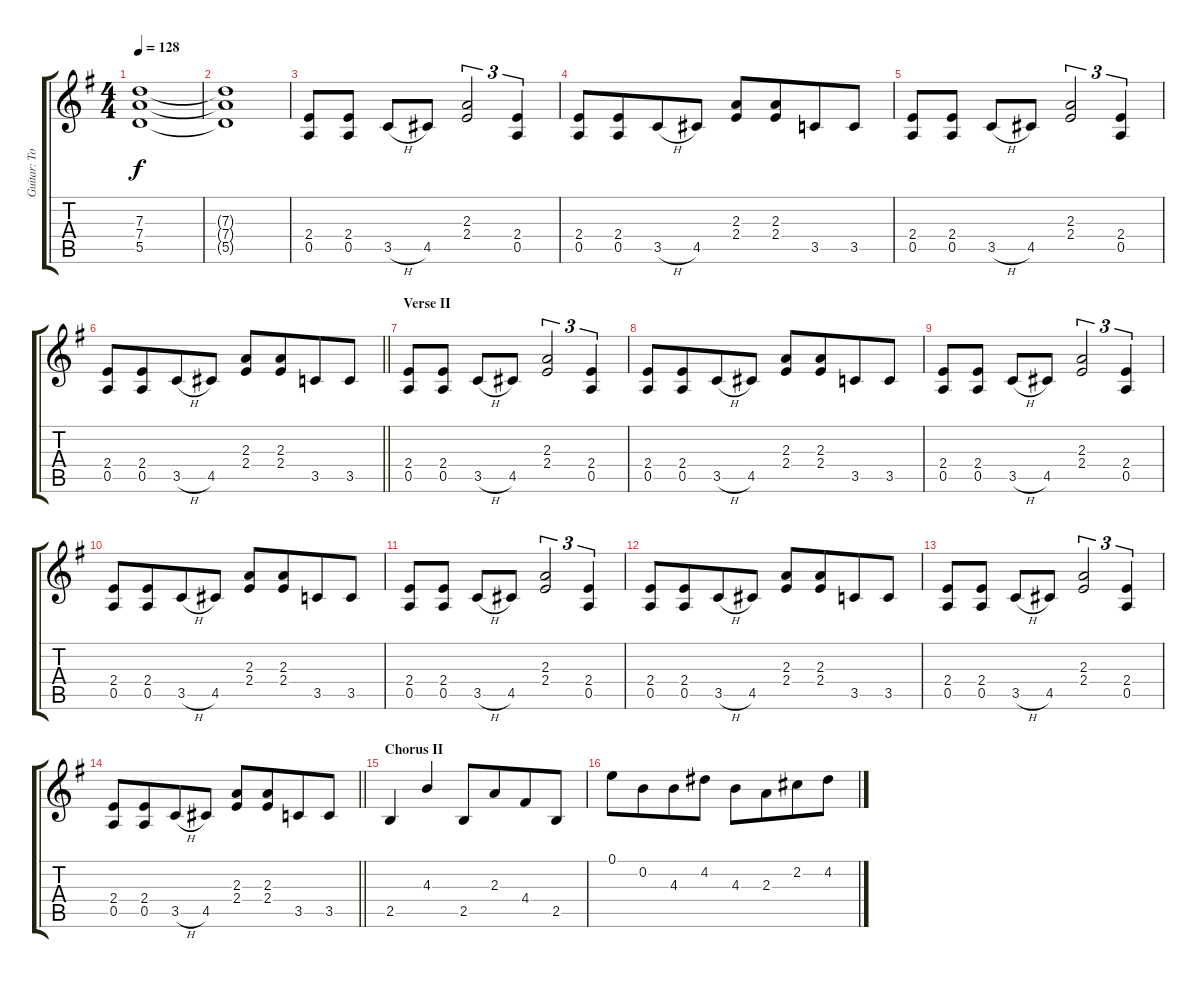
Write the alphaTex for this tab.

\track ("Guitar: Tony" "Guitar: To") {instrument overdrivenguitar}
\staff {score tabs}
\tuning (E4 B3 G3 D3 A2 E2) {hide}
\ts (4 4)
\tempo 128
\clef g2
\ks g
(7.3{t} 7.4{t} 5.5{t}).1{dy f} |
(7.3{t} 7.4{t} 5.5{t}).1 |
(2.4 0.5).8 (2.4 0.5).8 3.5{h}.8 4.5.8 (2.3 2.4).2{tu (3 2)} (2.4 0.5).4{tu (3 2)} |
(2.4 0.5).8 (2.4 0.5).8{beam merge} 3.5{h}.8{beam merge} 4.5.8 (2.3 2.4).8 (2.3 2.4).8{beam merge} 3.5.8{beam merge} 3.5.8 |
(2.4 0.5).8 (2.4 0.5).8 3.5{h}.8 4.5.8 (2.3 2.4).2{tu (3 2)} (2.4 0.5).4{tu (3 2)} |
\barLineRight lightlight
(2.4 0.5).8 (2.4 0.5).8{beam merge} 3.5{h}.8{beam merge} 4.5.8 (2.3 2.4).8 (2.3 2.4).8{beam merge} 3.5.8{beam merge} 3.5.8 |
\section ("" "Verse II")
(2.4 0.5).8 (2.4 0.5).8 3.5{h}.8 4.5.8 (2.3 2.4).2{tu (3 2)} (2.4 0.5).4{tu (3 2)} |
(2.4 0.5).8 (2.4 0.5).8{beam merge} 3.5{h}.8{beam merge} 4.5.8 (2.3 2.4).8 (2.3 2.4).8{beam merge} 3.5.8{beam merge} 3.5.8 |
(2.4 0.5).8 (2.4 0.5).8 3.5{h}.8 4.5.8 (2.3 2.4).2{tu (3 2)} (2.4 0.5).4{tu (3 2)} |
(2.4 0.5).8 (2.4 0.5).8{beam merge} 3.5{h}.8{beam merge} 4.5.8 (2.3 2.4).8 (2.3 2.4).8{beam merge} 3.5.8{beam merge} 3.5.8 |
(2.4 0.5).8 (2.4 0.5).8 3.5{h}.8 4.5.8 (2.3 2.4).2{tu (3 2)} (2.4 0.5).4{tu (3 2)} |
(2.4 0.5).8 (2.4 0.5).8{beam merge} 3.5{h}.8{beam merge} 4.5.8 (2.3 2.4).8 (2.3 2.4).8{beam merge} 3.5.8{beam merge} 3.5.8 |
(2.4 0.5).8 (2.4 0.5).8 3.5{h}.8 4.5.8 (2.3 2.4).2{tu (3 2)} (2.4 0.5).4{tu (3 2)} |
\barLineRight lightlight
(2.4 0.5).8 (2.4 0.5).8{beam merge} 3.5{h}.8{beam merge} 4.5.8 (2.3 2.4).8 (2.3 2.4).8{beam merge} 3.5.8{beam merge} 3.5.8 |
\section ("" "Chorus II")
2.5.4 4.3.4{beam merge} 2.5.8 2.3.8{beam merge} 4.4.8 2.5.8 |
0.1.8 0.2.8{beam merge} 4.3.8 4.2.8{beam split} 4.3.8 2.3.8{beam merge} 2.2.8 4.2.8
